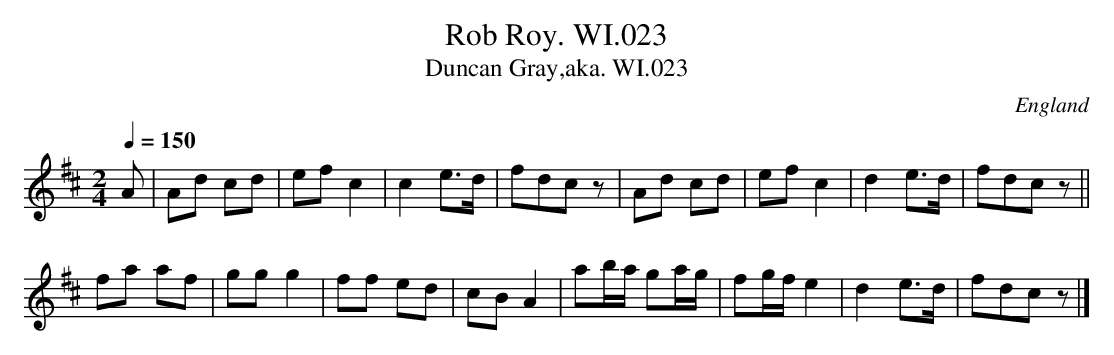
X:1
T:Rob Roy. WI.023
T:Duncan Gray,aka. WI.023
L:1/8
M:2/4
O:England
Q:1/4=150
K:D
A|Ad cd|efc2|c2e>d|fdcz|
Ad cd|efc2|d2e>d|fdcz||!
fa af|ggg2|ff ed|cBA2|
ab/a/ ga/g/|fg/f/e2|d2e>d|fdcz|]
